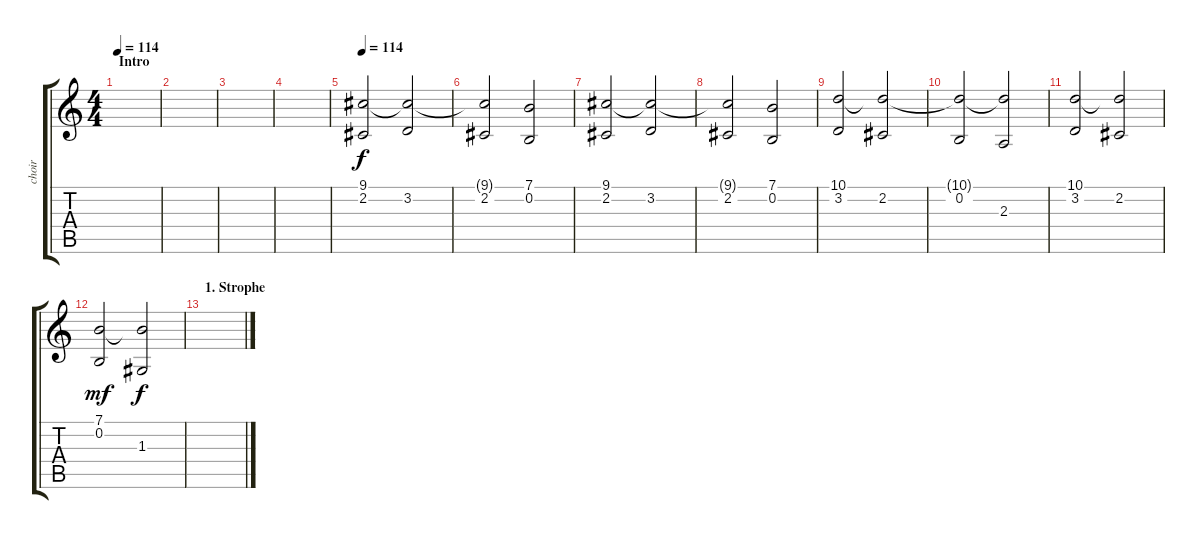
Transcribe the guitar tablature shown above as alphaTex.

\track ("choir" "choir") {instrument pad4choir}
\staff {score tabs}
\tuning (E4 B3 G3 D3 A2 E2) {hide}
\ts (4 4)
\section ("" "Intro")
\tempo 114
\tempo 100
\tempo 114
\clef g2
\ks c
|
|
|
|
\tempo 114
(9.1 2.2).2 (9.1{t} 3.2).2 |
(9.1{t} 2.2).2 (7.1 0.2).2 |
(9.1 2.2).2 (9.1{t} 3.2).2 |
(9.1{t} 2.2).2 (7.1 0.2).2 |
(10.1 3.2).2 (10.1{t} 2.2).2 |
(10.1{t} 0.2).2 (10.1{t} 2.3).2 |
(10.1 3.2).2 (10.1{t} 2.2).2 |
(7.1 0.2).2{dy mf} (7.1{t} 1.3).2{dy f} |
\section ("" "1. Strophe")
